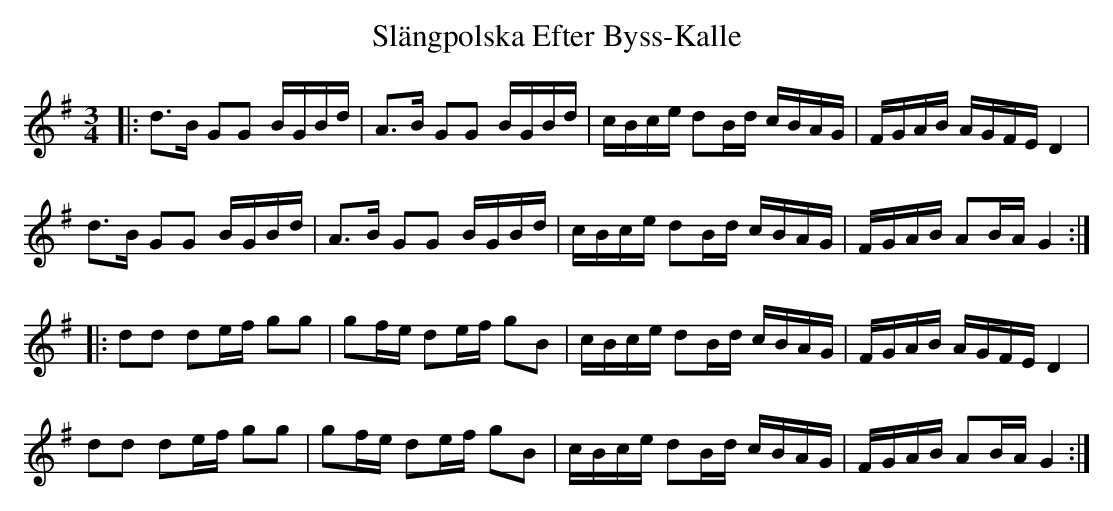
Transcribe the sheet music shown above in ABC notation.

X:1
T: Slängpolska Efter Byss-Kalle
M: 3/4
L: 1/8
K: Gmaj
|:d>B GG B/G/B/d/|A>B GG B/G/B/d/|c/B/c/e/ dB/d/ c/B/A/G/|F/G/A/B/ A/G/F/E/ D2|
d>B GG B/G/B/d/|A>B GG B/G/B/d/|c/B/c/e/ dB/d/ c/B/A/G/|F/G/A/B/ AB/A/ G2:|
|:dd de/f/ gg|gf/e/ de/f/ gB|c/B/c/e/ dB/d/ c/B/A/G/|F/G/A/B/ A/G/F/E/ D2|
dd de/f/ gg|gf/e/ de/f/ gB|c/B/c/e/ dB/d/ c/B/A/G/|F/G/A/B/ AB/A/ G2:|
